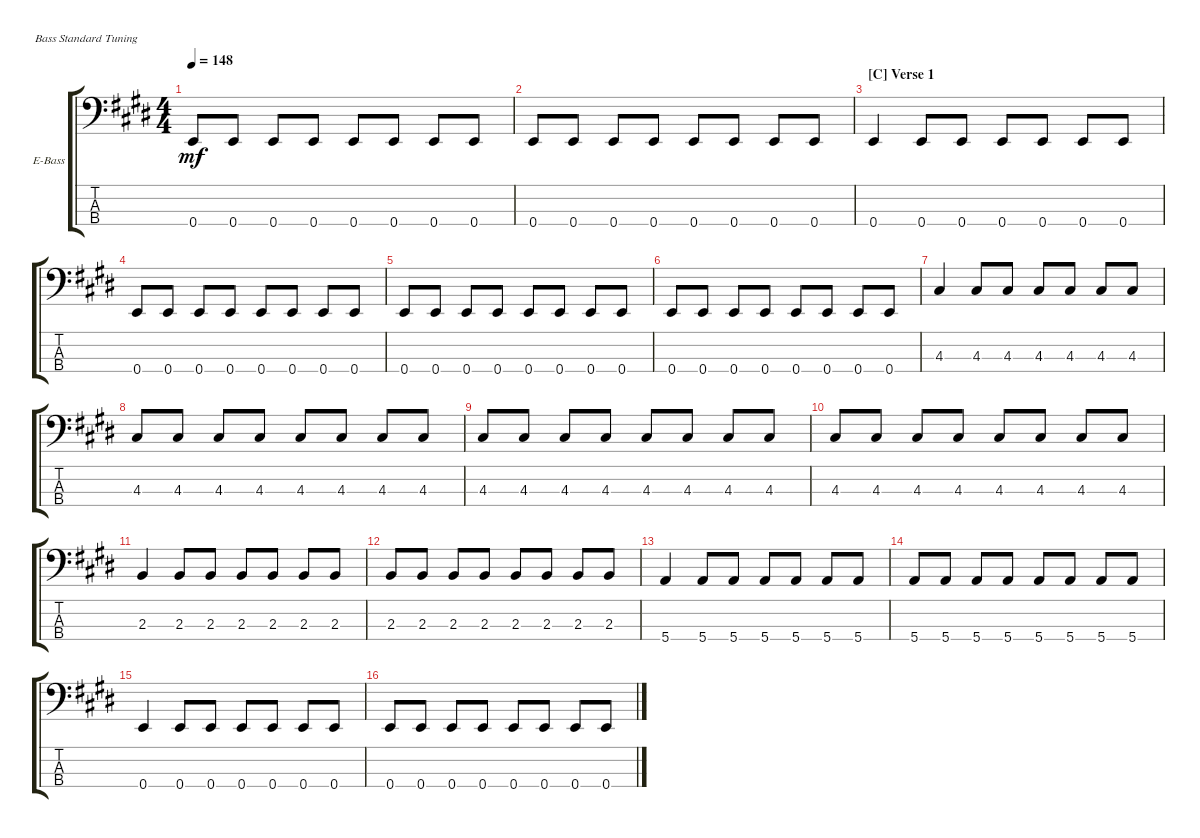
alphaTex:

\bracketExtendMode groupsimilarinstruments
\firstSystemTrackNameOrientation horizontal
\otherSystemsTrackNameOrientation horizontal
\track ("Bass" "E-Bass") {instrument electricbasspick}
\staff {score tabs}
\tuning (G2 D2 A1 E1)
\ts (4 4)
\tempo 148
\clef f4
\ks e
0.4.8{dy mf} 0.4.8 0.4.8 0.4.8 0.4.8 0.4.8 0.4.8 0.4.8 |
0.4.8 0.4.8 0.4.8 0.4.8 0.4.8 0.4.8 0.4.8 0.4.8 |
\section ("C" "Verse 1")
0.4.4 0.4.8 0.4.8 0.4.8 0.4.8 0.4.8 0.4.8 |
0.4.8 0.4.8 0.4.8 0.4.8 0.4.8 0.4.8 0.4.8 0.4.8 |
0.4.8 0.4.8 0.4.8 0.4.8 0.4.8 0.4.8 0.4.8 0.4.8 |
0.4.8 0.4.8 0.4.8 0.4.8 0.4.8 0.4.8 0.4.8 0.4.8 |
4.3.4 4.3.8 4.3.8 4.3.8 4.3.8 4.3.8 4.3.8 |
4.3.8 4.3.8 4.3.8 4.3.8 4.3.8 4.3.8 4.3.8 4.3.8 |
4.3.8 4.3.8 4.3.8 4.3.8 4.3.8 4.3.8 4.3.8 4.3.8 |
4.3.8 4.3.8 4.3.8 4.3.8 4.3.8 4.3.8 4.3.8 4.3.8 |
2.3.4 2.3.8 2.3.8 2.3.8 2.3.8 2.3.8 2.3.8 |
2.3.8 2.3.8 2.3.8 2.3.8 2.3.8 2.3.8 2.3.8 2.3.8 |
5.4.4 5.4.8 5.4.8 5.4.8 5.4.8 5.4.8 5.4.8 |
5.4.8 5.4.8 5.4.8 5.4.8 5.4.8 5.4.8 5.4.8 5.4.8 |
0.4.4 0.4.8 0.4.8 0.4.8 0.4.8 0.4.8 0.4.8 |
0.4.8 0.4.8 0.4.8 0.4.8 0.4.8 0.4.8 0.4.8 0.4.8
